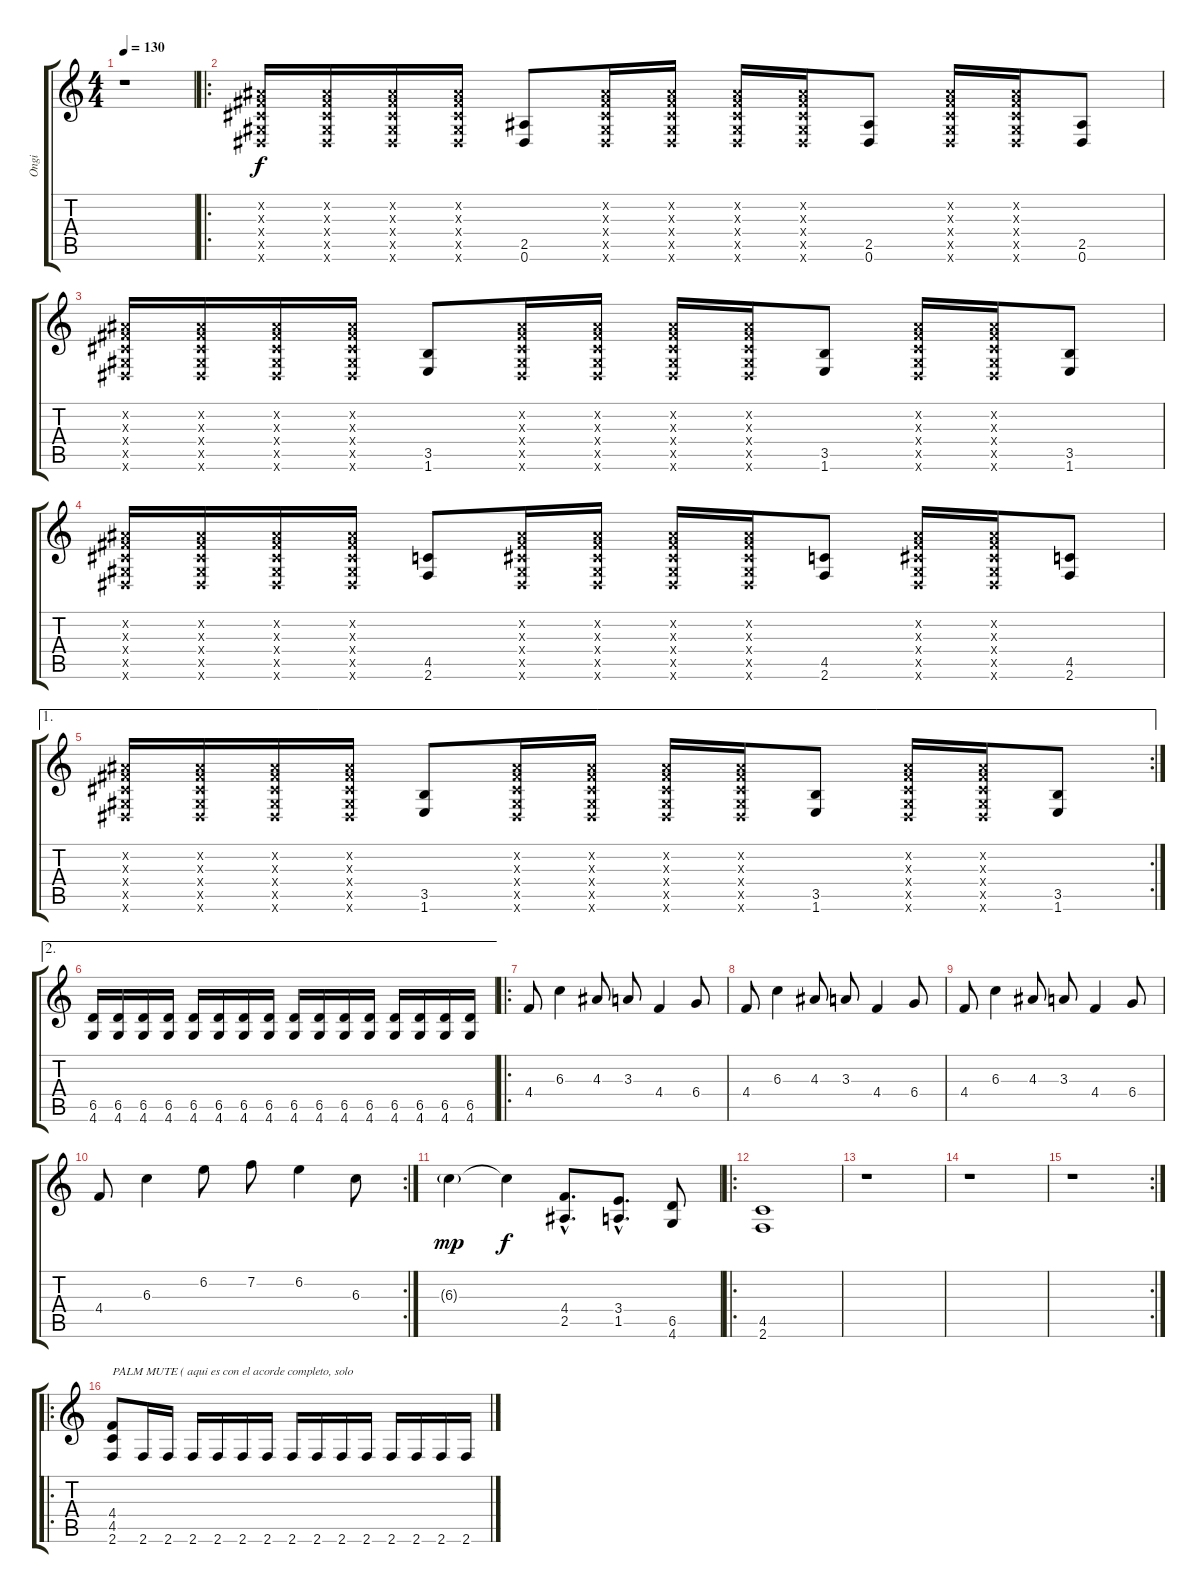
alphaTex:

\track ("Ongi" "Ongi") {instrument distortionguitar}
\staff {score tabs}
\tuning (Eb4 Bb3 Gb3 Db3 Ab2 Eb2) {hide}
\ts (4 4)
\tempo 130
\clef g2
\ks c
r.1{dy f instrument distortionguitar} |
\ro
(0.2{x} 0.3{x} 0.4{x} 0.5{x} 0.6{x}).16 (0.2{x} 0.3{x} 0.4{x} 0.5{x} 0.6{x}).16 (0.2{x} 0.3{x} 0.4{x} 0.5{x} 0.6{x}).16 (0.2{x} 0.3{x} 0.4{x} 0.5{x} 0.6{x}).16 (2.5 0.6).8 (0.2{x} 0.3{x} 0.4{x} 0.5{x} 0.6{x}).16 (0.2{x} 0.3{x} 0.4{x} 0.5{x} 0.6{x}).16 (0.2{x} 0.3{x} 0.4{x} 0.5{x} 0.6{x}).16 (0.2{x} 0.3{x} 0.4{x} 0.5{x} 0.6{x}).16 (2.5 0.6).8 (0.2{x} 0.3{x} 0.4{x} 0.5{x} 0.6{x}).16 (0.2{x} 0.3{x} 0.4{x} 0.5{x} 0.6{x}).16 (2.5 0.6).8 |
(0.2{x} 0.3{x} 0.4{x} 0.5{x} 0.6{x}).16 (0.2{x} 0.3{x} 0.4{x} 0.5{x} 0.6{x}).16 (0.2{x} 0.3{x} 0.4{x} 0.5{x} 0.6{x}).16 (0.2{x} 0.3{x} 0.4{x} 0.5{x} 0.6{x}).16 (3.5 1.6).8 (0.2{x} 0.3{x} 0.4{x} 0.5{x} 0.6{x}).16 (0.2{x} 0.3{x} 0.4{x} 0.5{x} 0.6{x}).16 (0.2{x} 0.3{x} 0.4{x} 0.5{x} 0.6{x}).16 (0.2{x} 0.3{x} 0.4{x} 0.5{x} 0.6{x}).16 (3.5 1.6).8 (0.2{x} 0.3{x} 0.4{x} 0.5{x} 0.6{x}).16 (0.2{x} 0.3{x} 0.4{x} 0.5{x} 0.6{x}).16 (3.5 1.6).8 |
(0.2{x} 0.3{x} 0.4{x} 0.5{x} 0.6{x}).16 (0.2{x} 0.3{x} 0.4{x} 0.5{x} 0.6{x}).16 (0.2{x} 0.3{x} 0.4{x} 0.5{x} 0.6{x}).16 (0.2{x} 0.3{x} 0.4{x} 0.5{x} 0.6{x}).16 (4.5 2.6).8 (0.2{x} 0.3{x} 0.4{x} 0.5{x} 0.6{x}).16 (0.2{x} 0.3{x} 0.4{x} 0.5{x} 0.6{x}).16 (0.2{x} 0.3{x} 0.4{x} 0.5{x} 0.6{x}).16 (0.2{x} 0.3{x} 0.4{x} 0.5{x} 0.6{x}).16 (4.5 2.6).8 (0.2{x} 0.3{x} 0.4{x} 0.5{x} 0.6{x}).16 (0.2{x} 0.3{x} 0.4{x} 0.5{x} 0.6{x}).16 (4.5 2.6).8 |
\ae 1
\rc 2
(0.2{x} 0.3{x} 0.4{x} 0.5{x} 0.6{x}).16 (0.2{x} 0.3{x} 0.4{x} 0.5{x} 0.6{x}).16 (0.2{x} 0.3{x} 0.4{x} 0.5{x} 0.6{x}).16 (0.2{x} 0.3{x} 0.4{x} 0.5{x} 0.6{x}).16 (3.5 1.6).8 (0.2{x} 0.3{x} 0.4{x} 0.5{x} 0.6{x}).16 (0.2{x} 0.3{x} 0.4{x} 0.5{x} 0.6{x}).16 (0.2{x} 0.3{x} 0.4{x} 0.5{x} 0.6{x}).16 (0.2{x} 0.3{x} 0.4{x} 0.5{x} 0.6{x}).16 (3.5 1.6).8 (0.2{x} 0.3{x} 0.4{x} 0.5{x} 0.6{x}).16 (0.2{x} 0.3{x} 0.4{x} 0.5{x} 0.6{x}).16 (3.5 1.6).8 |
\ae 2
(6.5 4.6).16 (6.5 4.6).16 (6.5 4.6).16 (6.5 4.6).16 (6.5 4.6).16 (6.5 4.6).16 (6.5 4.6).16 (6.5 4.6).16 (6.5 4.6).16 (6.5 4.6).16 (6.5 4.6).16 (6.5 4.6).16 (6.5 4.6).16 (6.5 4.6).16 (6.5 4.6).16 (6.5 4.6).16 |
\ro
4.4.8 6.3.4 4.3.8 3.3.8 4.4.4 6.4.8 |
4.4.8 6.3.4 4.3.8 3.3.8 4.4.4 6.4.8 |
4.4.8 6.3.4 4.3.8 3.3.8 4.4.4 6.4.8 |
\rc 2
4.4.8 6.3.4 6.2.8 7.2.8 6.2.4 6.3.8 |
6.3{g}.4{dy mp} 6.3{t}.4{dy f} (4.4{hac} 2.5).8{d} (3.4{hac} 1.5{hac}).8{d} (6.5 4.6).8 |
\ro
(4.5 2.6).1{volume 3} |
r.1 |
r.1 |
\rc 2
r.1 |
\ro
(4.4 4.5 2.6).8{txt "PALM MUTE ( aqui es con el acorde completo, solo " volume 13} 2.6.16 2.6.16 2.6.16 2.6.16 2.6.16 2.6.16 2.6.16 2.6.16 2.6.16 2.6.16 2.6.16 2.6.16 2.6.16 2.6.16
